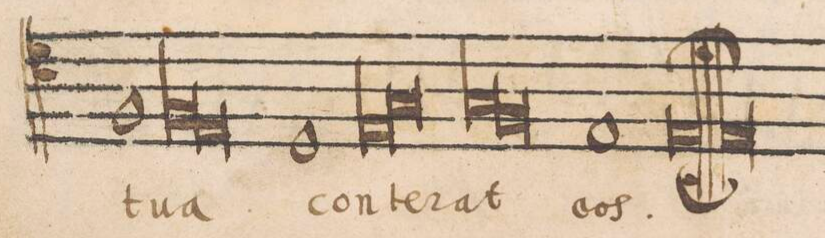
**kern	**text
*I"TENOR	*
*clefC4	*
*k[]	*
*met(C|)	*
*M2/1	*
=28-	=28-
1F	tu-
*lig	*
1F	-a
=29-	=29-
1E	.
*Xlig	*
1D	con-
=30-	=30-
*lig	*
1E	-te-
1G	.
*Xlig	*
=31-	=31-
*lig	*
1G	-rat
1F	.
*Xlig	*
=32-	=32-
1E	e-
0.E	-os.
=33-	=33-
=34-	=34-
00E	.
=35-	=35-
=-	=-
*-	*-
